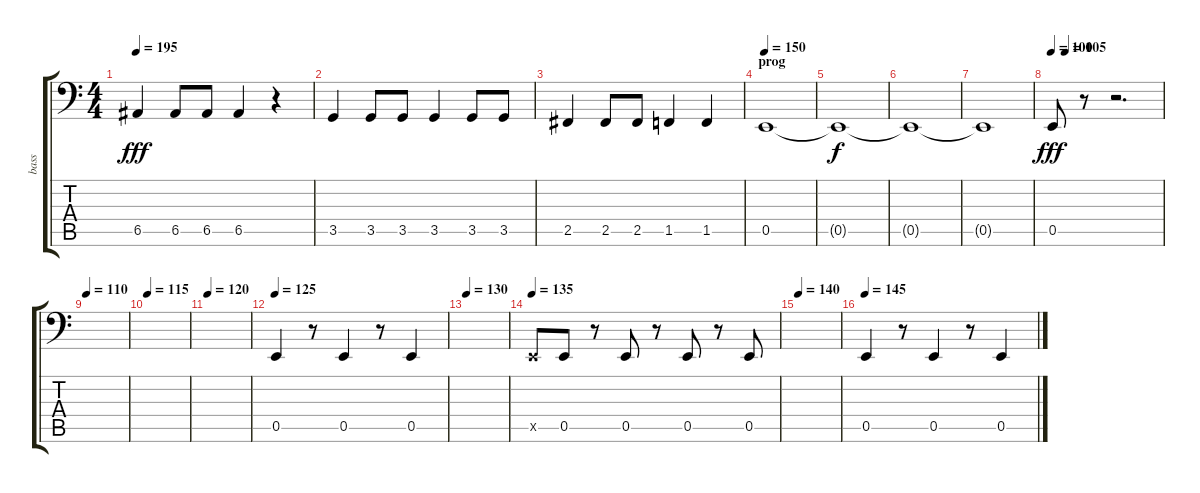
\track ("bass" "bass") {instrument electricbassfinger}
\staff {score tabs}
\tuning (C3 G2 D2 A1 E1 B0) {hide}
\ts (4 4)
\tempo 195
\clef f4
\ks c
6.5.4{dy fff} 6.5.8 6.5.8 6.5.4 r.4 |
3.5.4 3.5.8 3.5.8 3.5.4 3.5.8 3.5.8 |
2.5.4 2.5.8 2.5.8 1.5.4 1.5.4 |
\section ("" "prog")
\tempo 150
0.5.1{volume 0} |
0.5{t}.1{dy f} |
0.5{t}.1 |
0.5{t}.1 |
\tempo 100
\tempo (105 0.125)
0.5.8{dy fff volume 16} r.8 r.2{d} |
\tempo 110
|
\tempo 115
|
\tempo 120
|
\tempo 125
0.5.4 r.8 0.5.4 r.8 0.5.4 |
\tempo 130
|
\tempo 135
0.5{x}.8 0.5.8 r.8 0.5.8 r.8 0.5.8 r.8 0.5.8 |
\tempo 140
|
\tempo 145
0.5.4 r.8 0.5.4 r.8 0.5.4
